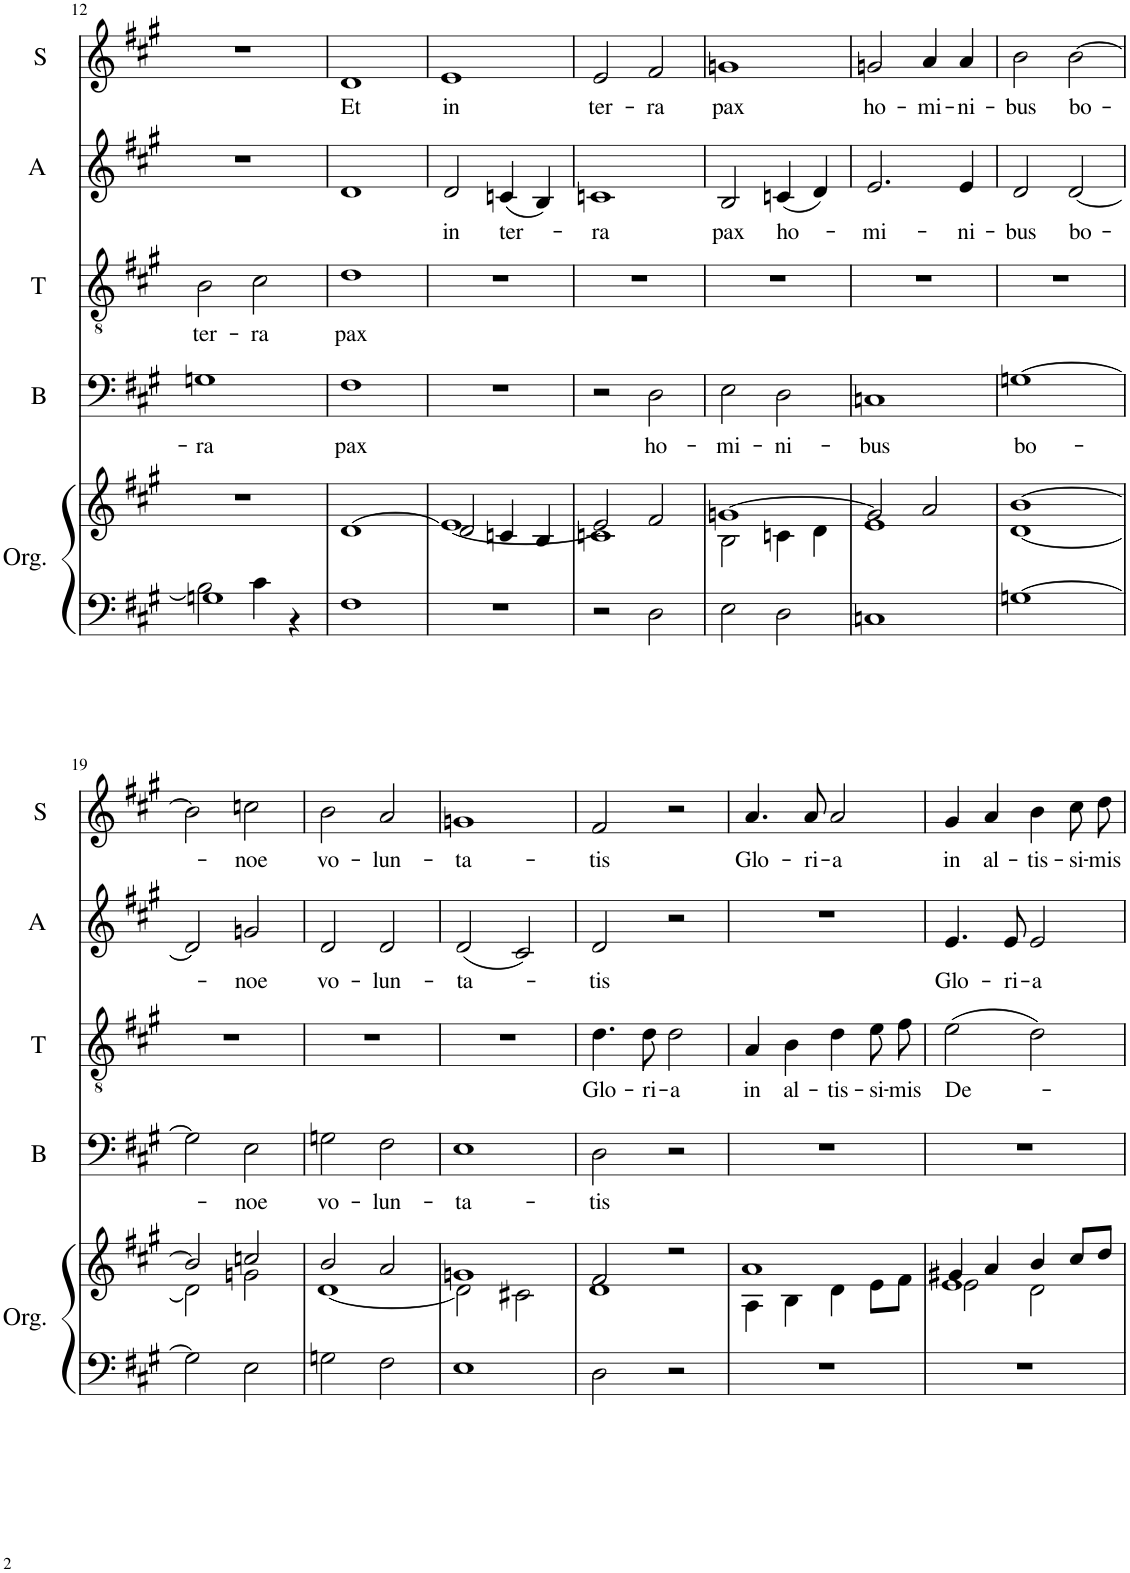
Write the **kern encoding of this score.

**kern	**kern	**kern	**text	**kern	**text	**kern	**text	**kern	**text
*part5	*part5	*part4	*part4	*part3	*part3	*part2	*part2	*part1	*part1
*staff6	*staff5	*staff4	*staff4	*staff3	*staff3	*staff2	*staff2	*staff1	*staff1
*I"Orgue	*	*I"B	*	*I"T	*	*I"A	*	*I"S	*
*I'Org.	*	*I'B	*	*I'T	*	*I'A	*	*I'S	*
!!LO:PB:g=z
*clefF4	*clefG2	*clefF4	*	*clefGv2	*	*clefG2	*	*clefG2	*
*k[f#c#g#]	*k[f#c#g#]	*k[f#c#g#]	*	*k[f#c#g#]	*	*k[f#c#g#]	*	*k[f#c#g#]	*
*M4/4	*M4/4	*M4/4	*	*M4/4	*	*M4/4	*	*M4/4	*
=12	=12	=12	=12	=12	=12	=12	=12	=12	=12
*^	*	*	*	*	*	*	*	*	*
!	!	!	!	!LO:LY:b	!	!LO:LY:b	!	!	!	!
1Gn	2B\]	1r	1Gn	-ra	2B\	ter-	1r	.	1r	.
!	!	!	!	!	!	!LO:LY:b	!	!	!	!
.	4c#\	.	.	.	2c#\	-ra	.	.	.	.
.	4r	.	.	.	.	.	.	.	.	.
=13	=13	=13	=13	=13	=13	=13	=13	=13	=13	=13
!	!	!	!	!LO:LY:b	!	!LO:LY:b	!	!	!	!LO:LY:b
*v	*v	*	*	*	*	*	*	*	*	*
1F#	[1d	1F#	pax	1d	pax	1d	.	1d	Et
=14	=14	=14	=14	=14	=14	=14	=14	=14	=14
*	*^	*	*	*	*	*	*	*	*
!	!	!	!	!	!	!	!	!LO:LY:b	!	!LO:LY:b
1r	2d/]	[1e	1r	.	1r	.	2d/	in	1e	in
!	!	!	!	!	!	!	!	!LO:LY:b	!	!
.	4cn/	.	.	.	.	.	(4cn/	ter-	.	.
.	4B/	.	.	.	.	.	4B/)	.	.	.
=15	=15	=15	=15	=15	=15	=15	=15	=15	=15	=15
!	!	!	!	!	!	!	!	!LO:LY:b	!	!LO:LY:b
2r	2e/]	1cn	2r	.	1r	.	1cn	-ra	2e/	ter-
!	!	!	!	!LO:LY:b	!	!	!	!	!	!LO:LY:b
2D\	2f#/	.	2D\	ho-	.	.	.	.	2f#/	-ra
=16	=16	=16	=16	=16	=16	=16	=16	=16	=16	=16
!	!	!	!	!LO:LY:b	!	!	!	!LO:LY:b	!	!LO:LY:b
2E\	[1gn	2B\	2E\	-mi-	1r	.	2B/	pax	1gn	pax
!	!	!	!	!LO:LY:b	!	!	!	!LO:LY:b	!	!
2D\	.	4cn\	2D\	-ni-	.	.	(4cn/	ho-	.	.
.	.	4d\	.	.	.	.	4d/)	.	.	.
=17	=17	=17	=17	=17	=17	=17	=17	=17	=17	=17
!	!	!	!	!LO:LY:b	!	!	!	!LO:LY:b	!	!LO:LY:b
1Cn	2g/]	1e	1Cn	-bus	1r	.	2.e/	-mi-	2gn/	ho-
!	!	!	!	!	!	!	!	!	!	!LO:LY:b
.	2a/	.	.	.	.	.	.	.	4a/	-mi-
!	!	!	!	!	!	!	!	!LO:LY:b	!	!LO:LY:b
.	.	.	.	.	.	.	4e/	-ni-	4a/	-ni-
=18	=18	=18	=18	=18	=18	=18	=18	=18	=18	=18
!	!	!	!	!LO:LY:b	!	!	!	!LO:LY:b	!	!LO:LY:b
[1Gn	[1b	[1d	[1Gn	bo-	1r	.	2d/	-bus	2b\	-bus
!	!	!	!	!	!	!	!	!LO:LY:b	!	!LO:LY:b
.	.	.	.	.	.	.	[2d/	bo-	[2b\	bo-
!!LO:LB:g=z
=19	=19	=19	=19	=19	=19	=19	=19	=19	=19	=19
2G\]	2b/]	2d\]	2G\]	.	1r	.	2d/]	.	2b\]	.
!	!	!	!	!LO:LY:b	!	!	!	!LO:LY:b	!	!LO:LY:b
2E\	2ccn/	2gn\	2E\	-noe	.	.	2gn/	-noe	2ccn\	-noe
=20	=20	=20	=20	=20	=20	=20	=20	=20	=20	=20
!	!	!	!	!LO:LY:b	!	!	!	!LO:LY:b	!	!LO:LY:b
2Gn\	2b/	[1d	2Gn\	vo-	1r	.	2d/	vo-	2b\	vo-
!	!	!	!	!LO:LY:b	!	!	!	!LO:LY:b	!	!LO:LY:b
2F#\	2a/	.	2F#\	-lun-	.	.	2d/	-lun-	2a/	-lun-
=21	=21	=21	=21	=21	=21	=21	=21	=21	=21	=21
!	!	!	!	!LO:LY:b	!	!	!	!LO:LY:b	!	!LO:LY:b
1E	1gn	2d\]	1E	-ta-	1r	.	(2d/	-ta-	1gn	-ta-
.	.	2c#X\	.	.	.	.	2c#/)	.	.	.
=22	=22	=22	=22	=22	=22	=22	=22	=22	=22	=22
!	!	!	!	!LO:LY:b	!	!LO:LY:b	!	!LO:LY:b	!	!LO:LY:b
2D\	2f#/	1d	2D\	-tis	4.d\	Glo-	2d/	-tis	2f#/	-tis
!	!	!	!	!	!	!LO:LY:b	!	!	!	!
.	.	.	.	.	8d\	-ri-	.	.	.	.
!	!	!	!	!	!	!LO:LY:b	!	!	!	!
2r	2r	.	2r	.	2d\	-a	2r	.	2r	.
=23	=23	=23	=23	=23	=23	=23	=23	=23	=23	=23
!	!	!	!	!	!	!LO:LY:b	!	!	!	!LO:LY:b
1r	1a	4A\	1r	.	4A/	in	1r	.	4.a/	Glo-
!	!	!	!	!	!	!LO:LY:b	!	!	!	!
.	.	4B\	.	.	4B\	al-	.	.	.	.
!	!	!	!	!	!	!	!	!	!	!LO:LY:b
.	.	.	.	.	.	.	.	.	8a/	-ri-
!	!	!	!	!	!	!LO:LY:b	!	!	!	!LO:LY:b
.	.	4d\	.	.	4d\	-tis-	.	.	2a/	-a
!	!	!	!	!	!	!LO:LY:b	!	!	!	!
.	.	8e\L	.	.	8e\L	-si-	.	.	.	.
!	!	!	!	!	!	!LO:LY:b	!	!	!	!
.	.	8f#\J	.	.	8f#\J	-mis	.	.	.	.
=24	=24	=24	=24	=24	=24	=24	=24	=24	=24	=24
*	*	*^	*	*	*	*	*	*	*	*
!	!	!	!	!	!	!	!LO:LY:b	!	!LO:LY:b	!	!LO:LY:b
1r	4g#X/	2e\	1e	1r	.	(2e\	De-	4.e/	Glo-	4g#/	in
!	!	!	!	!	!	!	!	!	!	!	!LO:LY:b
.	4a/	.	.	.	.	.	.	.	.	4a/	al-
!	!	!	!	!	!	!	!	!	!LO:LY:b	!	!
.	.	.	.	.	.	.	.	8e/	-ri-	.	.
!	!	!	!	!	!	!	!	!	!LO:LY:b	!	!LO:LY:b
.	4b/	2d\	.	.	.	2d\)	.	2e/	-a	4b\	-tis-
!	!	!	!	!	!	!	!	!	!	!	!LO:LY:b
.	8cc#/L	.	.	.	.	.	.	.	.	8cc#\L	-si-
!	!	!	!	!	!	!	!	!	!	!	!LO:LY:b
.	8dd/J	.	.	.	.	.	.	.	.	8dd\J	-mis
*	*v	*v	*v	*	*	*	*	*	*	*	*
=	=	=	=	=	=	=	=	=	=
*-	*-	*-	*-	*-	*-	*-	*-	*-	*-
